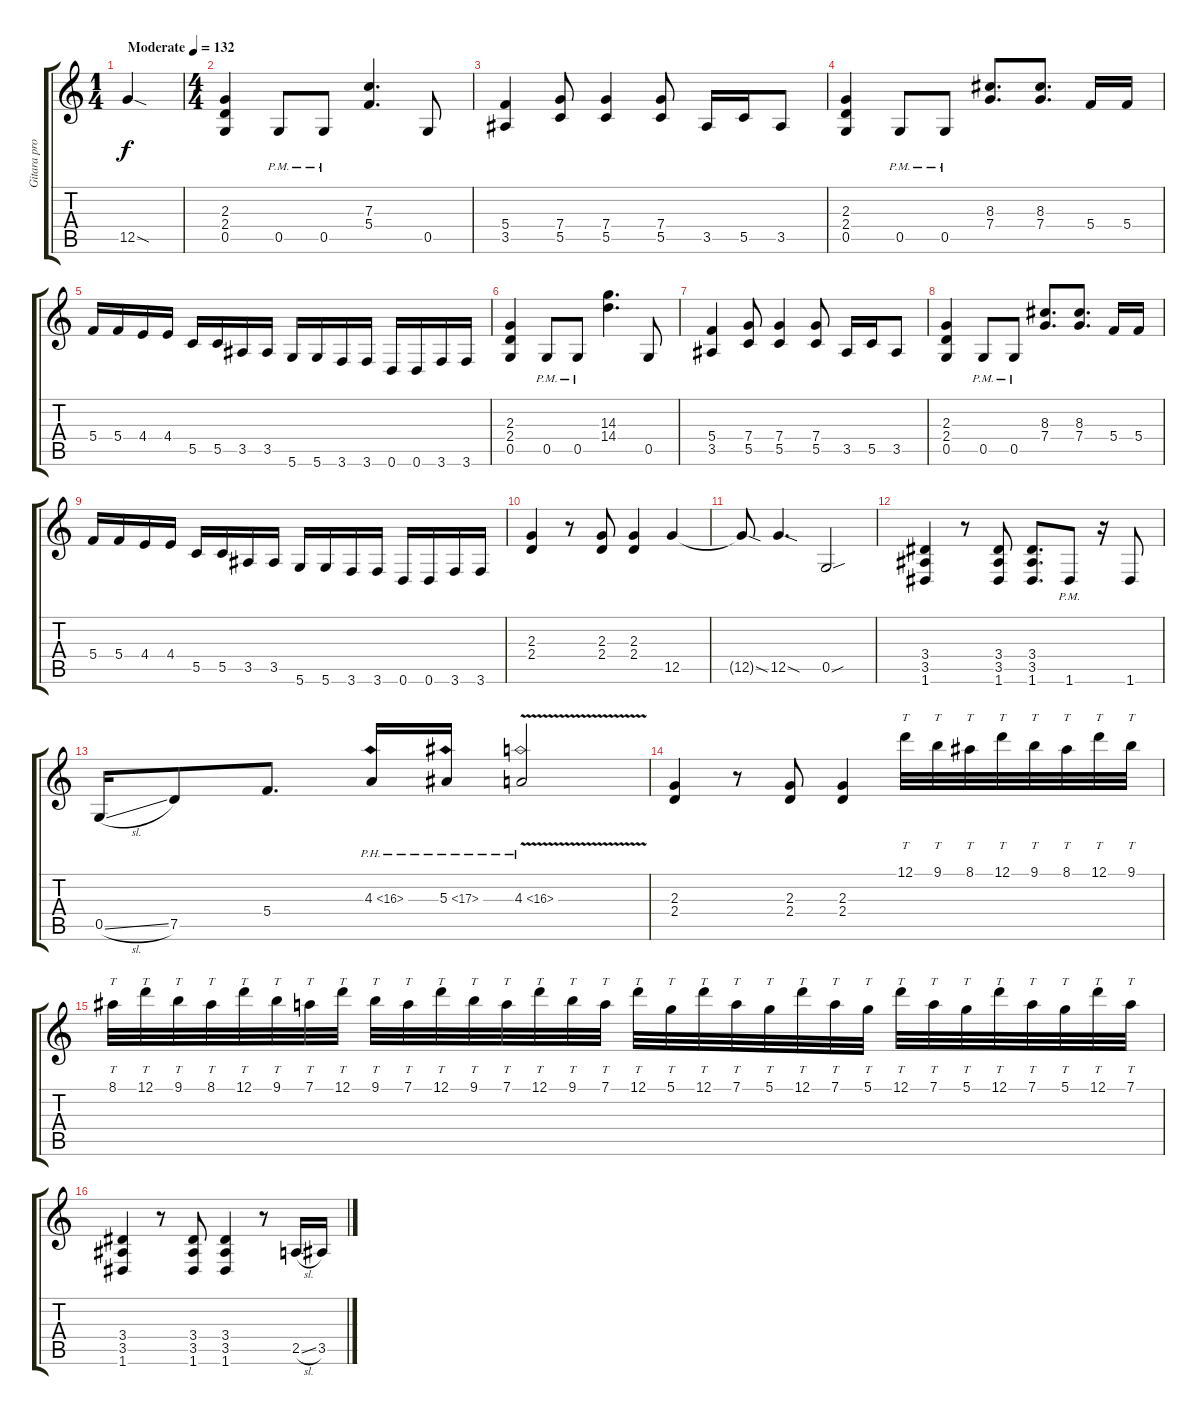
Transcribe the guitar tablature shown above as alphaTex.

\track ("Gitara prowadząca" "Gitara pro") {instrument distortionguitar}
\staff {score tabs}
\tuning (D4 A3 F3 C3 G2 D2) {hide}
\ts (1 4)
\tempo (132 "Moderate")
\clef g2
\ks c
12.5{sod}.4{dy f instrument distortionguitar} |
\ts (4 4)
(2.3 2.4 0.5).4 0.5{pm}.8 0.5{pm}.8 (7.3 5.4).4{d} 0.5.8 |
(5.4 3.5).4 (7.4 5.5).8 (7.4 5.5).4 (7.4 5.5).8 3.5.16 5.5.16 3.5.8 |
(2.3 2.4 0.5).4 0.5{pm}.8 0.5{pm}.8 (8.3 7.4).8{d} (8.3 7.4).8{d} 5.4.16 5.4.16 |
5.4.16 5.4.16 4.4.16 4.4.16 5.5.16 5.5.16 3.5.16 3.5.16 5.6.16 5.6.16 3.6.16 3.6.16 0.6.16 0.6.16 3.6.16 3.6.16 |
(2.3 2.4 0.5).4 0.5{pm}.8 0.5{pm}.8 (14.3 14.4).4{d} 0.5.8 |
(5.4 3.5).4 (7.4 5.5).8 (7.4 5.5).4 (7.4 5.5).8 3.5.16 5.5.16 3.5.8 |
(2.3 2.4 0.5).4 0.5{pm}.8 0.5{pm}.8 (8.3 7.4).8{d} (8.3 7.4).8{d} 5.4.16 5.4.16 |
5.4.16 5.4.16 4.4.16 4.4.16 5.5.16 5.5.16 3.5.16 3.5.16 5.6.16 5.6.16 3.6.16 3.6.16 0.6.16 0.6.16 3.6.16 3.6.16 |
(2.3 2.4).4 r.8 (2.3 2.4).8 (2.3 2.4).4 12.5.4 |
12.5{sod t}.8 12.5{sod}.4{d} 0.5{sou}.2 |
(3.4 3.5 1.6).4 r.8 (3.4 3.5 1.6).8 (3.4 3.5 1.6).8{d} 1.6{pm}.8 r.16 1.6.8 |
0.5{sl}.16 7.5.8 5.4.8{d} 4.3{ph 12}.16 5.3{ph 12}.16 4.3{ph 12 v}.2 |
(2.3 2.4).4 r.8 (2.3 2.4).8 (2.3 2.4).4 12.1.32{tt} 9.1.32{tt} 8.1.32{tt} 12.1.32{tt} 9.1.32{tt} 8.1.32{tt} 12.1.32{tt} 9.1.32{tt} |
8.1.32{tt} 12.1.32{tt} 9.1.32{tt} 8.1.32{tt} 12.1.32{tt} 9.1.32{tt} 7.1.32{tt} 12.1.32{tt} 9.1.32{tt} 7.1.32{tt} 12.1.32{tt} 9.1.32{tt} 7.1.32{tt} 12.1.32{tt} 9.1.32{tt} 7.1.32{tt} 12.1.32{tt} 5.1.32{tt} 12.1.32{tt} 7.1.32{tt} 5.1.32{tt} 12.1.32{tt} 7.1.32{tt} 5.1.32{tt} 12.1.32{tt} 7.1.32{tt} 5.1.32{tt} 12.1.32{tt} 7.1.32{tt} 5.1.32{tt} 12.1.32{tt} 7.1.32{tt} |
(3.4 3.5 1.6).4 r.8 (3.4 3.5 1.6).8 (3.4 3.5 1.6).4 r.8 2.5{sl}.16 3.5{sl}.16
